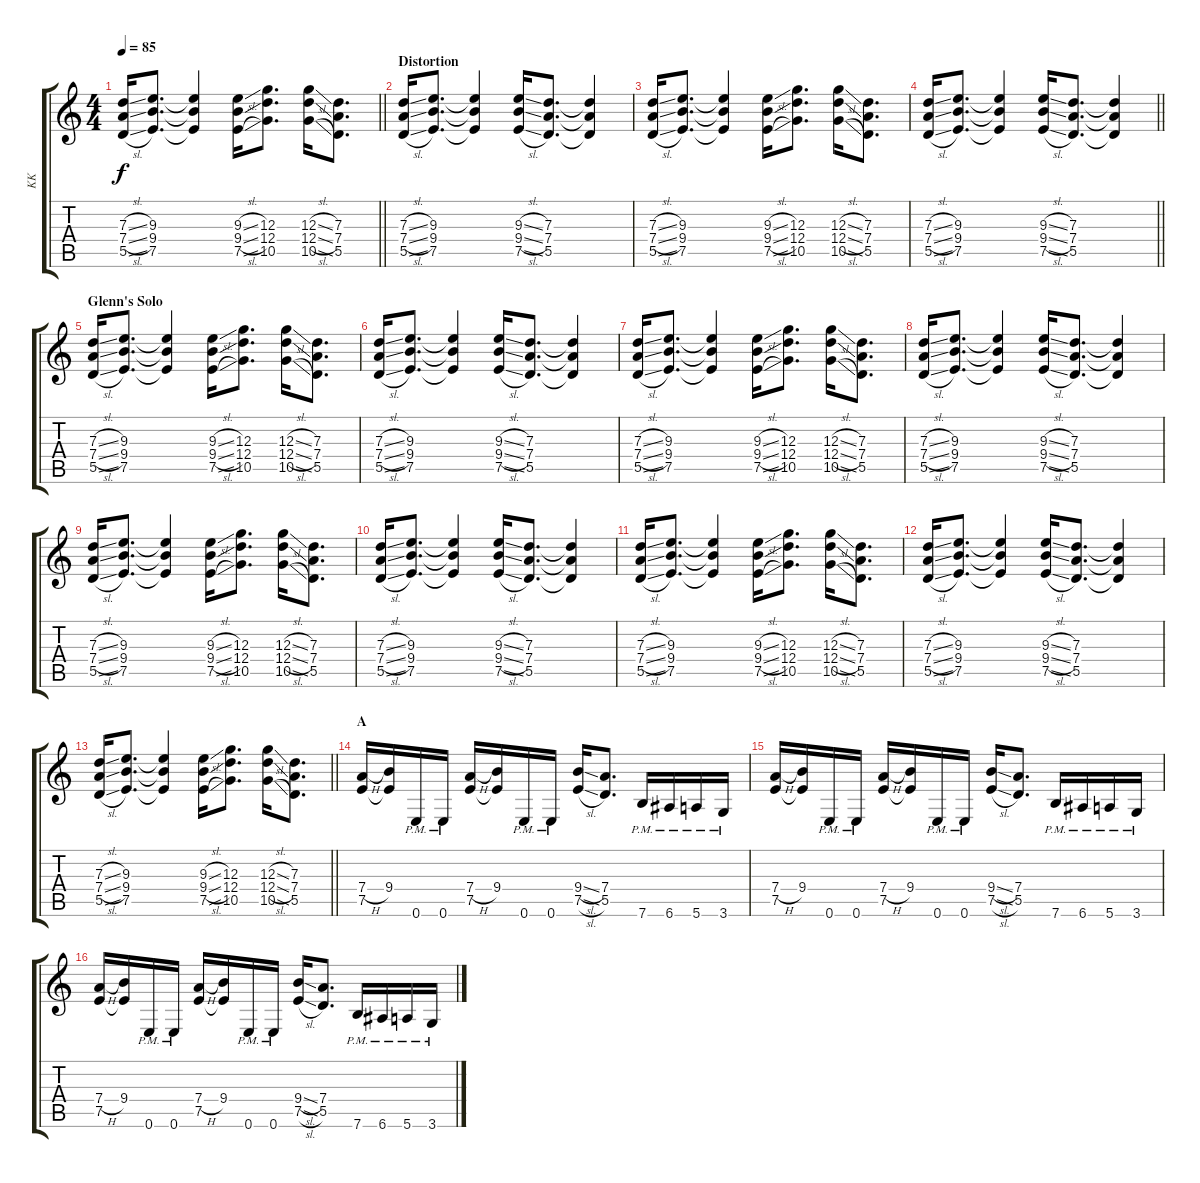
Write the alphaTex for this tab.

\track ("KK" "KK") {instrument distortionguitar}
\staff {score tabs}
\tuning (E4 B3 G3 D3 A2 E2) {hide}
\ts (4 4)
\tempo 85
\clef g2
\barLineRight lightlight
\ks c
(7.3{sl} 7.4{sl} 5.5{sl}).16{dy f} (9.3 9.4 7.5).8{d} (9.3{t} 9.4{t} 7.5{t}).4 (9.3{sl} 9.4{sl} 7.5{sl}).16 (12.3 12.4 10.5).8{d} (12.3{sl} 12.4{sl} 10.5{sl}).16 (7.3 7.4 5.5).8{d} |
\section ("" "Distortion")
(7.3{sl} 7.4{sl} 5.5{sl}).16{instrument distortionguitar} (9.3 9.4 7.5).8{d} (9.3{t} 9.4{t} 7.5{t}).4 (9.3{sl} 9.4{sl} 7.5{sl}).16 (7.3 7.4 5.5).8{d} (7.3{t} 7.4{t} 5.5{t}).4 |
(7.3{sl} 7.4{sl} 5.5{sl}).16 (9.3 9.4 7.5).8{d} (9.3{t} 9.4{t} 7.5{t}).4 (9.3{sl} 9.4{sl} 7.5{sl}).16 (12.3 12.4 10.5).8{d} (12.3{sl} 12.4{sl} 10.5{sl}).16 (7.3 7.4 5.5).8{d} |
\barLineRight lightlight
(7.3{sl} 7.4{sl} 5.5{sl}).16 (9.3 9.4 7.5).8{d} (9.3{t} 9.4{t} 7.5{t}).4 (9.3{sl} 9.4{sl} 7.5{sl}).16 (7.3 7.4 5.5).8{d} (7.3{t} 7.4{t} 5.5{t}).4 |
\section ("" "Glenn's Solo")
(7.3{sl} 7.4{sl} 5.5{sl}).16 (9.3 9.4 7.5).8{d} (9.3{t} 9.4{t} 7.5{t}).4 (9.3{sl} 9.4{sl} 7.5{sl}).16 (12.3 12.4 10.5).8{d} (12.3{sl} 12.4{sl} 10.5{sl}).16 (7.3 7.4 5.5).8{d} |
(7.3{sl} 7.4{sl} 5.5{sl}).16 (9.3 9.4 7.5).8{d} (9.3{t} 9.4{t} 7.5{t}).4 (9.3{sl} 9.4{sl} 7.5{sl}).16 (7.3 7.4 5.5).8{d} (7.3{t} 7.4{t} 5.5{t}).4 |
(7.3{sl} 7.4{sl} 5.5{sl}).16 (9.3 9.4 7.5).8{d} (9.3{t} 9.4{t} 7.5{t}).4 (9.3{sl} 9.4{sl} 7.5{sl}).16 (12.3 12.4 10.5).8{d} (12.3{sl} 12.4{sl} 10.5{sl}).16 (7.3 7.4 5.5).8{d} |
(7.3{sl} 7.4{sl} 5.5{sl}).16 (9.3 9.4 7.5).8{d} (9.3{t} 9.4{t} 7.5{t}).4 (9.3{sl} 9.4{sl} 7.5{sl}).16 (7.3 7.4 5.5).8{d} (7.3{t} 7.4{t} 5.5{t}).4 |
(7.3{sl} 7.4{sl} 5.5{sl}).16 (9.3 9.4 7.5).8{d} (9.3{t} 9.4{t} 7.5{t}).4 (9.3{sl} 9.4{sl} 7.5{sl}).16 (12.3 12.4 10.5).8{d} (12.3{sl} 12.4{sl} 10.5{sl}).16 (7.3 7.4 5.5).8{d} |
(7.3{sl} 7.4{sl} 5.5{sl}).16 (9.3 9.4 7.5).8{d} (9.3{t} 9.4{t} 7.5{t}).4 (9.3{sl} 9.4{sl} 7.5{sl}).16 (7.3 7.4 5.5).8{d} (7.3{t} 7.4{t} 5.5{t}).4 |
(7.3{sl} 7.4{sl} 5.5{sl}).16 (9.3 9.4 7.5).8{d} (9.3{t} 9.4{t} 7.5{t}).4 (9.3{sl} 9.4{sl} 7.5{sl}).16 (12.3 12.4 10.5).8{d} (12.3{sl} 12.4{sl} 10.5{sl}).16 (7.3 7.4 5.5).8{d} |
(7.3{sl} 7.4{sl} 5.5{sl}).16 (9.3 9.4 7.5).8{d} (9.3{t} 9.4{t} 7.5{t}).4 (9.3{sl} 9.4{sl} 7.5{sl}).16 (7.3 7.4 5.5).8{d} (7.3{t} 7.4{t} 5.5{t}).4 |
\barLineRight lightlight
(7.3{sl} 7.4{sl} 5.5{sl}).16 (9.3 9.4 7.5).8{d} (9.3{t} 9.4{t} 7.5{t}).4 (9.3{sl} 9.4{sl} 7.5{sl}).16 (12.3 12.4 10.5).8{d} (12.3{sl} 12.4{sl} 10.5{sl}).16 (7.3 7.4 5.5).8{d} |
\section ("" "A")
(7.4{h} 7.5).16 (9.4 7.5{t}).16 0.6{pm}.16 0.6{pm}.16 (7.4{h} 7.5).16 (9.4 7.5{t}).16 0.6{pm}.16 0.6{pm}.16 (9.4{sl} 7.5{sl}).16 (7.4 5.5).8{d} 7.6{pm}.16 6.6{pm}.16 5.6{pm}.16 3.6{pm}.16 |
(7.4{h} 7.5).16 (9.4 7.5{t}).16 0.6{pm}.16 0.6{pm}.16 (7.4{h} 7.5).16 (9.4 7.5{t}).16 0.6{pm}.16 0.6{pm}.16 (9.4{sl} 7.5{sl}).16 (7.4 5.5).8{d} 7.6{pm}.16 6.6{pm}.16 5.6{pm}.16 3.6{pm}.16 |
(7.4{h} 7.5).16 (9.4 7.5{t}).16 0.6{pm}.16 0.6{pm}.16 (7.4{h} 7.5).16 (9.4 7.5{t}).16 0.6{pm}.16 0.6{pm}.16 (9.4{sl} 7.5{sl}).16 (7.4 5.5).8{d} 7.6{pm}.16 6.6{pm}.16 5.6{pm}.16 3.6{pm}.16
